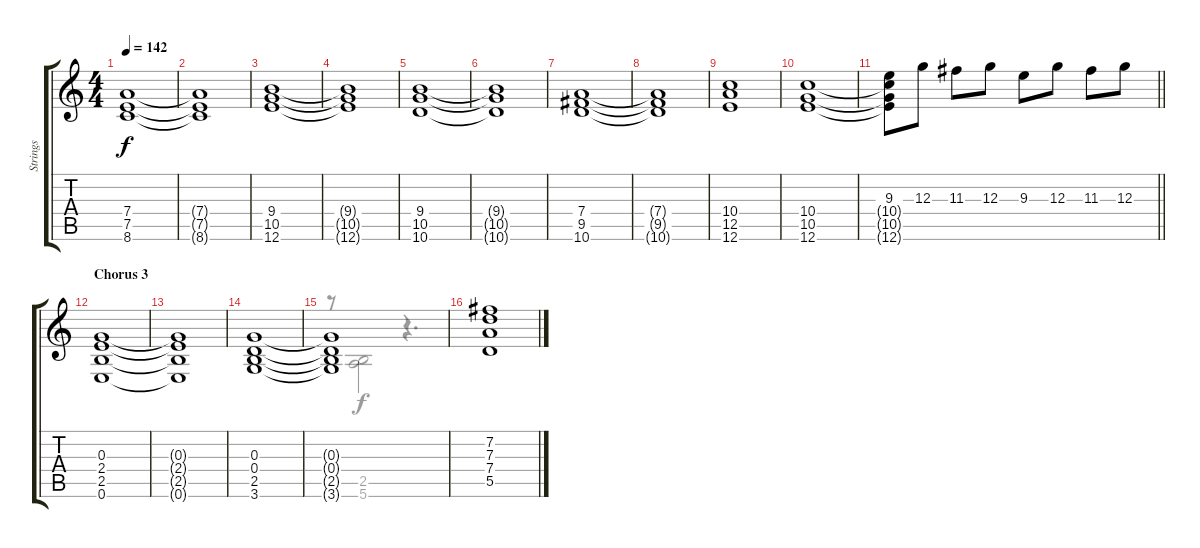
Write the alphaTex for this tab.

\track ("Strings" "Strings") {instrument stringensemble1}
\staff {score tabs}
\tuning (E5 B4 G4 D4 A3 E3) {hide}
\voice
\ts (4 4)
\tempo 142
\clef g2
\ks c
(7.4 7.5 8.6).1{dy f} |
(7.4{t} 7.5{t} 8.6{t}).1 |
(9.4 10.5 12.6).1 |
(9.4{t} 10.5{t} 12.6{t}).1 |
(9.4 10.5 10.6).1 |
(9.4{t} 10.5{t} 10.6{t}).1 |
(7.4 9.5 10.6).1 |
(7.4{t} 9.5{t} 10.6{t}).1 |
(10.4 12.5 12.6).1 |
(10.4 10.5 12.6).1 |
\barLineRight lightlight
(9.3 10.4{t} 10.5{t} 12.6{t}).8 12.3.8 11.3.8 12.3.8 9.3.8 12.3.8 11.3.8 12.3.8 |
\section ("" "Chorus 3")
(0.3 2.4 2.5 0.6).1{instrument stringensemble1} |
(0.3{t} 2.4{t} 2.5{t} 0.6{t}).1 |
(0.3 0.4 2.5 3.6).1 |
(0.3{t} 0.4{t} 2.5{t} 3.6{t}).1 |
(7.2 7.3 7.4 5.5).1
\voice
\clef g2
\ottava regular
\simile none
\ks c
|
|
|
|
|
|
|
|
|
|
\barLineRight lightlight
|
|
|
|
r.8 (2.5 5.6).2 r.4{d} |
